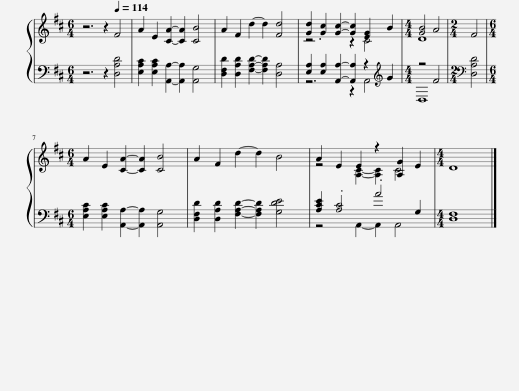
X:1
%%score { ( 1 3 ) | ( 2 4 ) }
L:1/8
M:6/4
I:linebreak $
K:D
V:1 treble
V:3 treble
V:2 bass
V:4 bass
V:1
 z6 z2[Q:1/4=114] F4 | A2 E2 [CA]2- [CA]2 [CB]4 | A2 F2 d2- d2 [Fd]4 | [Gd]2 [Gc]2 [Gc]2- [Gc]2 [EG]2 B2 |[M:4/4] [GB]4 A4 | %5
[M:2/4] F4 |$[M:6/4] A2 E2 [CA]2- [CA]2 [CB]4 | A2 F2 d2- d2 B4 | A2 E2 E2 z2 [A,G]2 E2 |[M:4/4] D8 |] %10
V:2
 z6 z2 [D,A,D]4 | [E,A,C]2 [E,A,C]2 [A,,A,]2- [A,,A,]2 [A,,G,]4 | [D,F,D]2 [D,A,D]2 [F,A,D]2- [F,A,D]2 [D,A,]4 | [E,A,]2 [E,A,]2 [A,,A,]2- [A,,A,]2 z2[K:treble] G2 |[M:4/4] z4 F4 | %5
[M:2/4][K:bass] [D,A,D]4 |$[M:6/4] [E,A,C]2 [E,A,C]2 [A,,A,]2- [A,,A,]2 [A,,G,]4 | [D,F,D]2 [D,A,D]2 [F,A,D]2- [F,A,D]2 [G,DE]4 | [A,CE]2 .[A,C]4 .A4 G,2 |[M:4/4] [D,F,]8 |] %10
V:3
 x12 | x12 | x12 | z6 z2 C4 |[M:4/4] D8 | %5
[M:2/4] x4 |$[M:6/4] x12 | x12 | z4 [A,C]2- [A,C]2 C4 |[M:4/4] x8 |] %10
V:4
 x12 | x12 | x12 | z6 z2 A,,4[K:treble] |[M:4/4] D,8 | %5
[M:2/4][K:bass] x4 |$[M:6/4] x12 | x12 | z4 A,,2- A,,2 A,,4 |[M:4/4] x8 |] %10
